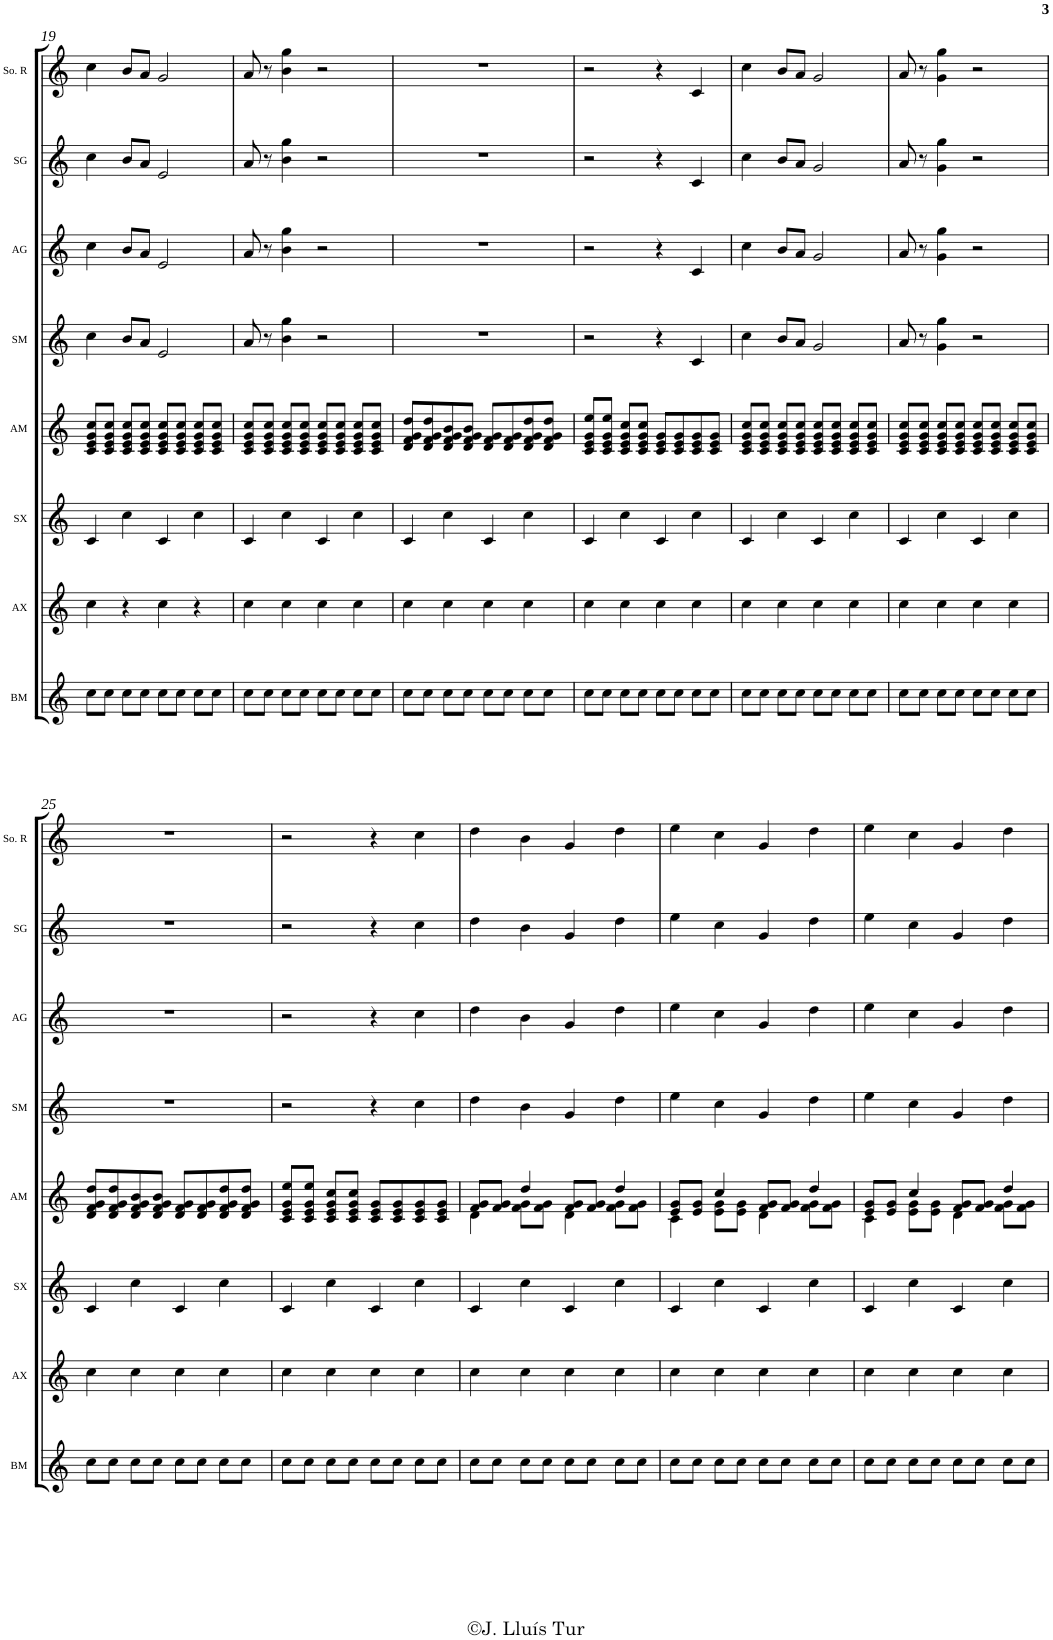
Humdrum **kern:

**kern	**kern	**kern	**kern	**kern	**kern	**kern	**kern
*part8	*part7	*part6	*part5	*part4	*part3	*part2	*part1
*staff8	*staff7	*staff6	*staff5	*staff4	*staff3	*staff2	*staff1
*I"Bass Metallophone	*I"Alto Xylophone	*I"Soprano Xylophone	*I"Alto Metallophone	*I"Soprano Metallophone	*I"Alto Glockenspiel	*I"Soprano Glockenspiel	*I"Sopranino Recorder
*I'BM	*I'AX	*I'SX	*I'AM	*I'SM	*I'AG	*I'SG	*I'So. R
!!LO:PB:g=z
*clefG2	*clefG2	*clefG2	*clefG2	*clefG2	*clefG2	*clefG2	*clefG2
*Trd7c12	*	*Trd-7c-12	*	*Trd-7c-12	*Trd-7c-12	*Trd-14c-24	*Trd-7c-12
*k[]	*k[]	*k[]	*k[]	*k[]	*k[]	*k[]	*k[]
*M4/4	*M4/4	*M4/4	*M4/4	*M4/4	*M4/4	*M4/4	*M4/4
=19	=19	=19	=19	=19	=19	=19	=19
8cc\L	4cc\	4c/	8c/ 8e/ 8g/ 8cc/L	4cc\	4cc\	4cc\	4cc\
8cc\J	.	.	8c/ 8e/ 8g/ 8cc/J	.	.	.	.
8cc\L	4r	4cc\	8c/ 8e/ 8g/ 8cc/L	8b/L	8b/L	8b/L	8b/L
8cc\J	.	.	8c/ 8e/ 8g/ 8cc/J	8a/J	8a/J	8a/J	8a/J
8cc\L	4cc\	4c/	8c/ 8e/ 8g/ 8cc/L	2e/	2e/	2e/	2g/
8cc\J	.	.	8c/ 8e/ 8g/ 8cc/J	.	.	.	.
8cc\L	4r	4cc\	8c/ 8e/ 8g/ 8cc/L	.	.	.	.
8cc\J	.	.	8c/ 8e/ 8g/ 8cc/J	.	.	.	.
=20	=20	=20	=20	=20	=20	=20	=20
8cc\L	4cc\	4c/	8c/ 8e/ 8g/ 8cc/L	8a/	8a/	8a/	8a/
8cc\J	.	.	8c/ 8e/ 8g/ 8cc/J	8r	8r	8r	8r
8cc\L	4cc\	4cc\	8c/ 8e/ 8g/ 8cc/L	4b\ 4gg\	4b\ 4gg\	4b\ 4gg\	4b\ 4gg\
8cc\J	.	.	8c/ 8e/ 8g/ 8cc/J	.	.	.	.
8cc\L	4cc\	4c/	8c/ 8e/ 8g/ 8cc/L	2r	2r	2r	2r
8cc\J	.	.	8c/ 8e/ 8g/ 8cc/J	.	.	.	.
8cc\L	4cc\	4cc\	8c/ 8e/ 8g/ 8cc/L	.	.	.	.
8cc\J	.	.	8c/ 8e/ 8g/ 8cc/J	.	.	.	.
=21	=21	=21	=21	=21	=21	=21	=21
8cc\L	4cc\	4c/	8d/ 8f/ 8g/ 8dd/L	1r	1r	1r	1r
8cc\J	.	.	8d/ 8f/ 8g/ 8dd/	.	.	.	.
8cc\L	4cc\	4cc\	8d/ 8f/ 8g/ 8b/	.	.	.	.
8cc\J	.	.	8d/ 8f/ 8g/ 8b/J	.	.	.	.
8cc\L	4cc\	4c/	8d/ 8f/ 8g/L	.	.	.	.
8cc\J	.	.	8d/ 8f/ 8g/	.	.	.	.
8cc\L	4cc\	4cc\	8d/ 8f/ 8g/ 8dd/	.	.	.	.
8cc\J	.	.	8d/ 8f/ 8g/ 8dd/J	.	.	.	.
=22	=22	=22	=22	=22	=22	=22	=22
8cc\L	4cc\	4c/	8c/ 8e/ 8g/ 8ee/L	2r	2r	2r	2r
8cc\J	.	.	8c/ 8e/ 8g/ 8ee/J	.	.	.	.
8cc\L	4cc\	4cc\	8c/ 8e/ 8g/ 8cc/L	.	.	.	.
8cc\J	.	.	8c/ 8e/ 8g/ 8cc/J	.	.	.	.
8cc\L	4cc\	4c/	8c/ 8e/ 8g/L	4r	4r	4r	4r
8cc\J	.	.	8c/ 8e/ 8g/	.	.	.	.
8cc\L	4cc\	4cc\	8c/ 8e/ 8g/	4c/	4c/	4c/	4c/
8cc\J	.	.	8c/ 8e/ 8g/J	.	.	.	.
=23	=23	=23	=23	=23	=23	=23	=23
8cc\L	4cc\	4c/	8c/ 8e/ 8g/ 8cc/L	4cc\	4cc\	4cc\	4cc\
8cc\J	.	.	8c/ 8e/ 8g/ 8cc/J	.	.	.	.
8cc\L	4cc\	4cc\	8c/ 8e/ 8g/ 8cc/L	8b/L	8b/L	8b/L	8b/L
8cc\J	.	.	8c/ 8e/ 8g/ 8cc/J	8a/J	8a/J	8a/J	8a/J
8cc\L	4cc\	4c/	8c/ 8e/ 8g/ 8cc/L	2g/	2g/	2g/	2g/
8cc\J	.	.	8c/ 8e/ 8g/ 8cc/J	.	.	.	.
8cc\L	4cc\	4cc\	8c/ 8e/ 8g/ 8cc/L	.	.	.	.
8cc\J	.	.	8c/ 8e/ 8g/ 8cc/J	.	.	.	.
=24	=24	=24	=24	=24	=24	=24	=24
8cc\L	4cc\	4c/	8c/ 8e/ 8g/ 8cc/L	8a/	8a/	8a/	8a/
8cc\J	.	.	8c/ 8e/ 8g/ 8cc/J	8r	8r	8r	8r
8cc\L	4cc\	4cc\	8c/ 8e/ 8g/ 8cc/L	4g\ 4gg\	4g\ 4gg\	4g\ 4gg\	4g\ 4gg\
8cc\J	.	.	8c/ 8e/ 8g/ 8cc/J	.	.	.	.
8cc\L	4cc\	4c/	8c/ 8e/ 8g/ 8cc/L	2r	2r	2r	2r
8cc\J	.	.	8c/ 8e/ 8g/ 8cc/J	.	.	.	.
8cc\L	4cc\	4cc\	8c/ 8e/ 8g/ 8cc/L	.	.	.	.
8cc\J	.	.	8c/ 8e/ 8g/ 8cc/J	.	.	.	.
!!LO:LB:g=z
=25	=25	=25	=25	=25	=25	=25	=25
8cc\L	4cc\	4c/	8d/ 8f/ 8g/ 8dd/L	1r	1r	1r	1r
8cc\J	.	.	8d/ 8f/ 8g/ 8dd/	.	.	.	.
8cc\L	4cc\	4cc\	8d/ 8f/ 8g/ 8b/	.	.	.	.
8cc\J	.	.	8d/ 8f/ 8g/ 8b/J	.	.	.	.
8cc\L	4cc\	4c/	8d/ 8f/ 8g/L	.	.	.	.
8cc\J	.	.	8d/ 8f/ 8g/	.	.	.	.
8cc\L	4cc\	4cc\	8d/ 8f/ 8g/ 8dd/	.	.	.	.
8cc\J	.	.	8d/ 8f/ 8g/ 8dd/J	.	.	.	.
=26	=26	=26	=26	=26	=26	=26	=26
8cc\L	4cc\	4c/	8c/ 8e/ 8g/ 8ee/L	2r	2r	2r	2r
8cc\J	.	.	8c/ 8e/ 8g/ 8ee/J	.	.	.	.
8cc\L	4cc\	4cc\	8c/ 8e/ 8g/ 8cc/L	.	.	.	.
8cc\J	.	.	8c/ 8e/ 8g/ 8cc/J	.	.	.	.
8cc\L	4cc\	4c/	8c/ 8e/ 8g/L	4r	4r	4r	4r
8cc\J	.	.	8c/ 8e/ 8g/	.	.	.	.
8cc\L	4cc\	4cc\	8c/ 8e/ 8g/	4cc\	4cc\	4cc\	4cc\
8cc\J	.	.	8c/ 8e/ 8g/J	.	.	.	.
=27	=27	=27	=27	=27	=27	=27	=27
*	*	*	*^	*	*	*	*
8cc\L	4cc\	4c/	8f/ 8g/L	4d\	4dd\	4dd\	4dd\	4dd\
8cc\J	.	.	8f/ 8g/J	.	.	.	.	.
8cc\L	4cc\	4cc\	4dd/	8f\ 8g\L	4b\	4b\	4b\	4b\
8cc\J	.	.	.	8f\ 8g\J	.	.	.	.
8cc\L	4cc\	4c/	8f/ 8g/L	4d\	4g/	4g/	4g/	4g/
8cc\J	.	.	8f/ 8g/J	.	.	.	.	.
8cc\L	4cc\	4cc\	4dd/	8f\ 8g\L	4dd\	4dd\	4dd\	4dd\
8cc\J	.	.	.	8f\ 8g\J	.	.	.	.
=28	=28	=28	=28	=28	=28	=28	=28	=28
8cc\L	4cc\	4c/	8e/ 8g/L	4c\	4ee\	4ee\	4ee\	4ee\
8cc\J	.	.	8e/ 8g/J	.	.	.	.	.
8cc\L	4cc\	4cc\	4cc/	8e\ 8g\L	4cc\	4cc\	4cc\	4cc\
8cc\J	.	.	.	8e\ 8g\J	.	.	.	.
8cc\L	4cc\	4c/	8f/ 8g/L	4d\	4g/	4g/	4g/	4g/
8cc\J	.	.	8f/ 8g/J	.	.	.	.	.
8cc\L	4cc\	4cc\	4dd/	8f\ 8g\L	4dd\	4dd\	4dd\	4dd\
8cc\J	.	.	.	8f\ 8g\J	.	.	.	.
=29	=29	=29	=29	=29	=29	=29	=29	=29
8cc\L	4cc\	4c/	8e/ 8g/L	4c\	4ee\	4ee\	4ee\	4ee\
8cc\J	.	.	8e/ 8g/J	.	.	.	.	.
8cc\L	4cc\	4cc\	4cc/	8e\ 8g\L	4cc\	4cc\	4cc\	4cc\
8cc\J	.	.	.	8e\ 8g\J	.	.	.	.
8cc\L	4cc\	4c/	8f/ 8g/L	4d\	4g/	4g/	4g/	4g/
8cc\J	.	.	8f/ 8g/J	.	.	.	.	.
8cc\L	4cc\	4cc\	4dd/	8f\ 8g\L	4dd\	4dd\	4dd\	4dd\
8cc\J	.	.	.	8f\ 8g\J	.	.	.	.
*	*	*	*v	*v	*	*	*	*
=	=	=	=	=	=	=	=
*-	*-	*-	*-	*-	*-	*-	*-
